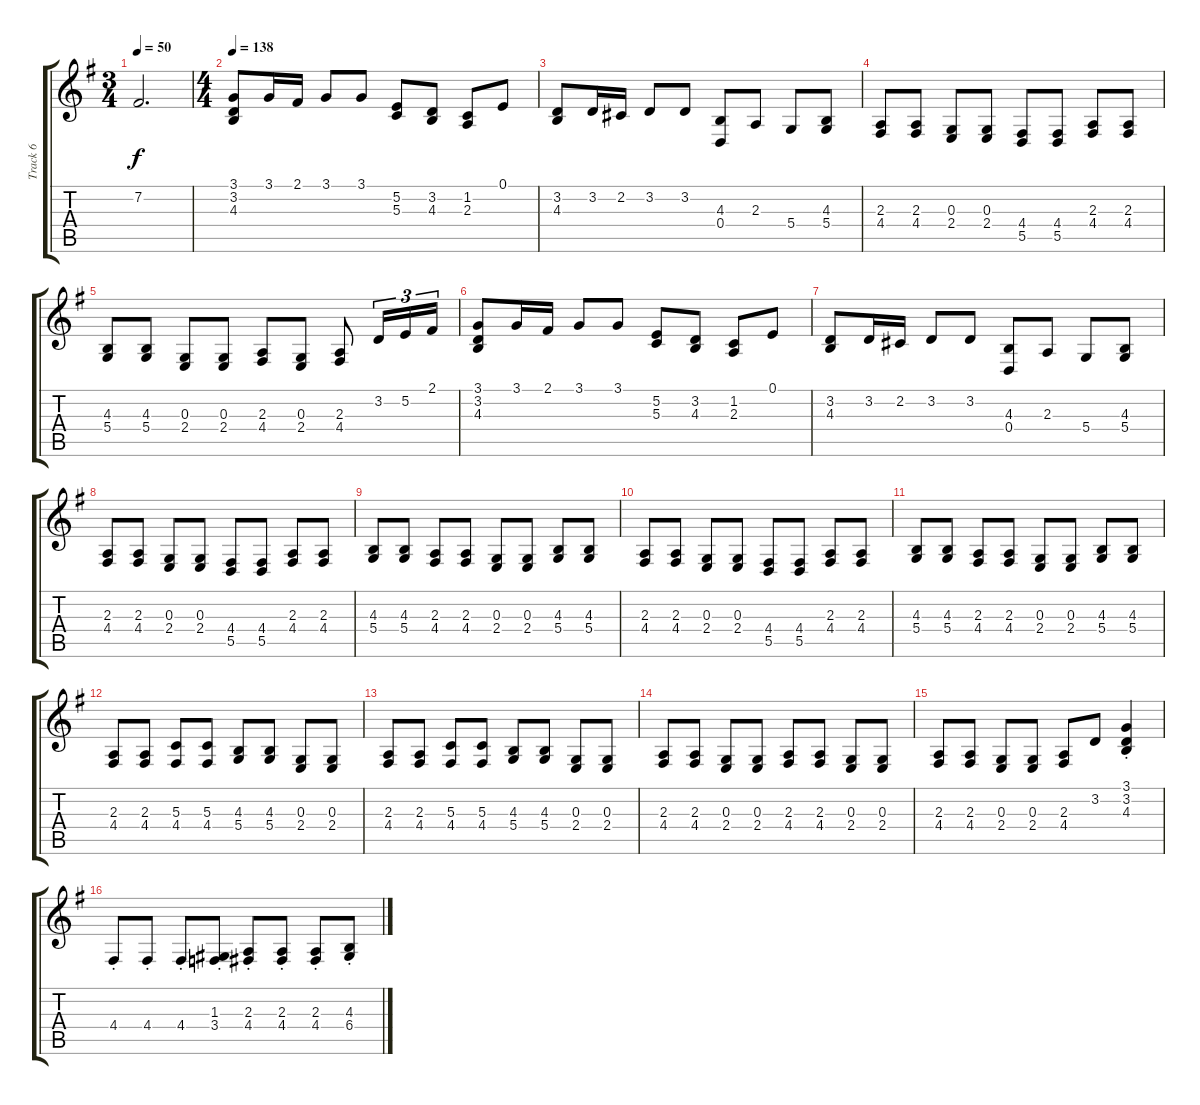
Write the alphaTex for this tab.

\track ("Track 6" "Track 6") {instrument acousticgrandpiano}
\staff {score tabs}
\tuning (E4 B3 G3 D3 A2 E2) {hide}
\ts (3 4)
\tempo 50
\clef g2
\ks g
7.2{t}.2{d dy f} |
\ts (4 4)
\tempo 138
(3.1 3.2 4.3).8 3.1.16 2.1.16 3.1.8 3.1.8 (5.2 5.3).8 (3.2 4.3).8 (1.2 2.3).8 0.1.8 |
(3.2 4.3).8 3.2.16 2.2.16 3.2.8 3.2.8 (4.3 0.4).8 2.3.8 5.4.8 (4.3 5.4).8 |
(2.3 4.4).8 (2.3 4.4).8 (0.3 2.4).8 (0.3 2.4).8 (4.4 5.5).8 (4.4 5.5).8 (2.3 4.4).8 (2.3 4.4).8 |
(4.3 5.4).8 (4.3 5.4).8 (0.3 2.4).8 (0.3 2.4).8 (2.3 4.4).8 (0.3 2.4).8 (2.3 4.4).8 3.2.16{tu (3 2)} 5.2.16{tu (3 2)} 2.1.16{tu (3 2)} |
(3.1 3.2 4.3).8 3.1.16 2.1.16 3.1.8 3.1.8 (5.2 5.3).8 (3.2 4.3).8 (1.2 2.3).8 0.1.8 |
(3.2 4.3).8 3.2.16 2.2.16 3.2.8 3.2.8 (4.3 0.4).8 2.3.8 5.4.8 (4.3 5.4).8 |
(2.3 4.4).8 (2.3 4.4).8 (0.3 2.4).8 (0.3 2.4).8 (4.4 5.5).8 (4.4 5.5).8 (2.3 4.4).8 (2.3 4.4).8 |
(4.3 5.4).8 (4.3 5.4).8 (2.3 4.4).8 (2.3 4.4).8 (0.3 2.4).8 (0.3 2.4).8 (4.3 5.4).8 (4.3 5.4).8 |
(2.3 4.4).8 (2.3 4.4).8 (0.3 2.4).8 (0.3 2.4).8 (4.4 5.5).8 (4.4 5.5).8 (2.3 4.4).8 (2.3 4.4).8 |
(4.3 5.4).8 (4.3 5.4).8 (2.3 4.4).8 (2.3 4.4).8 (0.3 2.4).8 (0.3 2.4).8 (4.3 5.4).8 (4.3 5.4).8 |
(2.3 4.4).8 (2.3 4.4).8 (5.3 4.4).8 (5.3 4.4).8 (4.3 5.4).8 (4.3 5.4).8 (0.3 2.4).8 (0.3 2.4).8 |
(2.3 4.4).8 (2.3 4.4).8 (5.3 4.4).8 (5.3 4.4).8 (4.3 5.4).8 (4.3 5.4).8 (0.3 2.4).8 (0.3 2.4).8 |
(2.3 4.4).8 (2.3 4.4).8 (0.3 2.4).8 (0.3 2.4).8 (2.3 4.4).8 (2.3 4.4).8 (0.3 2.4).8 (0.3 2.4).8 |
(2.3 4.4).8 (2.3 4.4).8 (0.3 2.4).8 (0.3 2.4).8 (2.3 4.4).8 3.2.8 (3.1{st} 3.2{st} 4.3{st}).4 |
4.4{st}.8 4.4{st}.8 4.4{st}.8 (1.3{st} 3.4{st}).8 (2.3{st} 4.4{st}).8 (2.3{st} 4.4{st}).8 (2.3{st} 4.4{st}).8 (4.3{st} 6.4{st}).8
